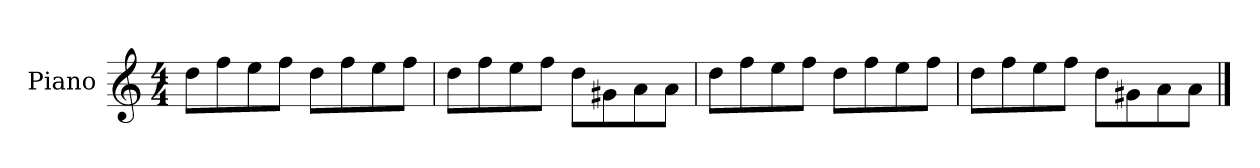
**kern
*part1
*staff1
*I"Piano
*I'P-no
*clefG2
*k[]
*M4/4
*MM90
=1
8dd\L
8ff\
8ee\
8ff\J
8dd\L
8ff\
8ee\
8ff\J
=2
8dd\L
8ff\
8ee\
8ff\J
8dd\L
8g#X\
8a\
8a\J
=3
8dd\L
8ff\
8ee\
8ff\J
8dd\L
8ff\
8ee\
8ff\J
=4
8dd\L
8ff\
8ee\
8ff\J
8dd\L
8g#X\
8a\
8a\J
==
*-
